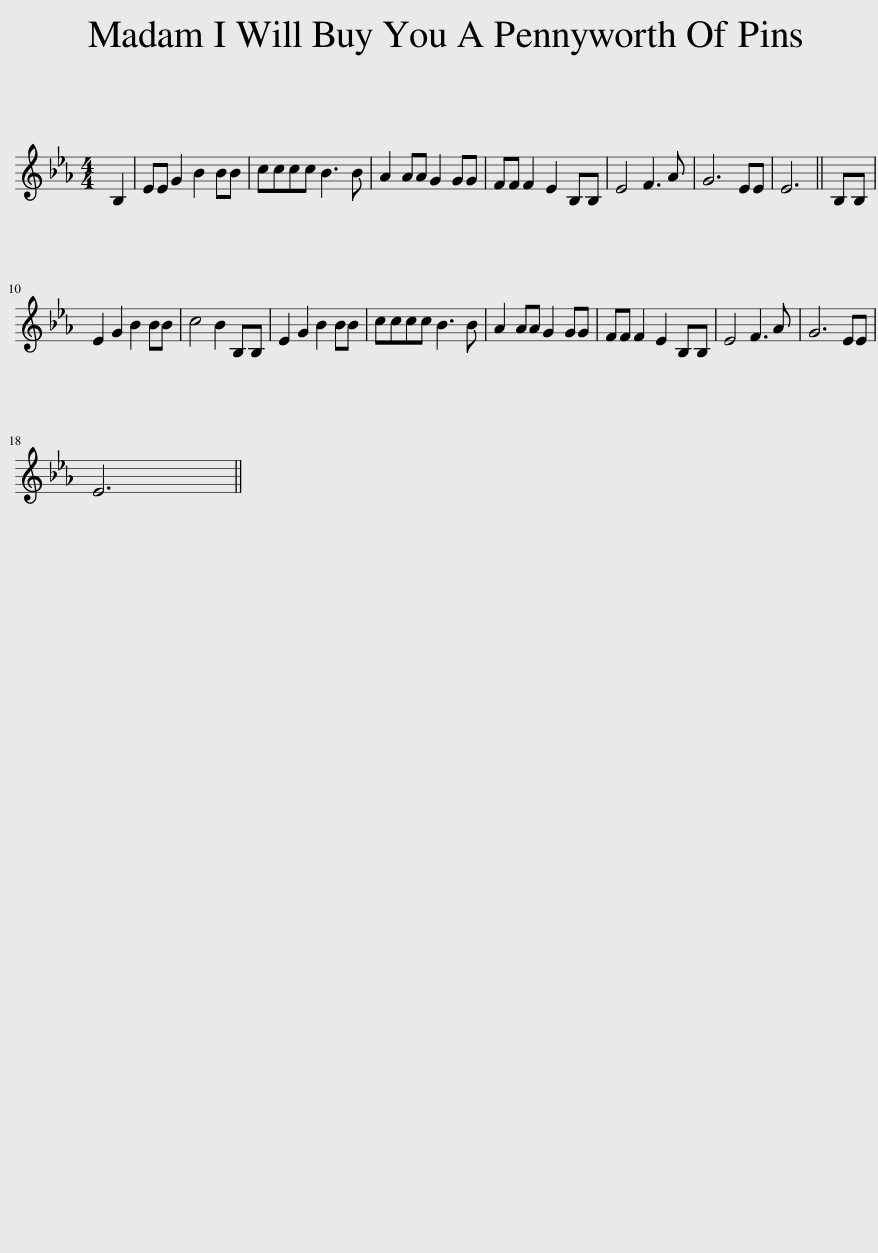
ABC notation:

X:1
L:1/8
M:4/4
I:linebreak $
K:Eb
V:1 treble
V:1
 B,2 | EE G2 B2 BB | cccc B3 B | A2 AA G2 GG | FF F2 E2 B,B, | %5
 E4 F3 A | G6 EE | E6 || B,B, |$ E2 G2 B2 BB | %10
 c4 B2 B,B, | E2 G2 B2 BB | cccc B3 B | A2 AA G2 GG | FF F2 E2 B,B, | %15
 E4 F3 A | G6 EE |$ E6 || %18
